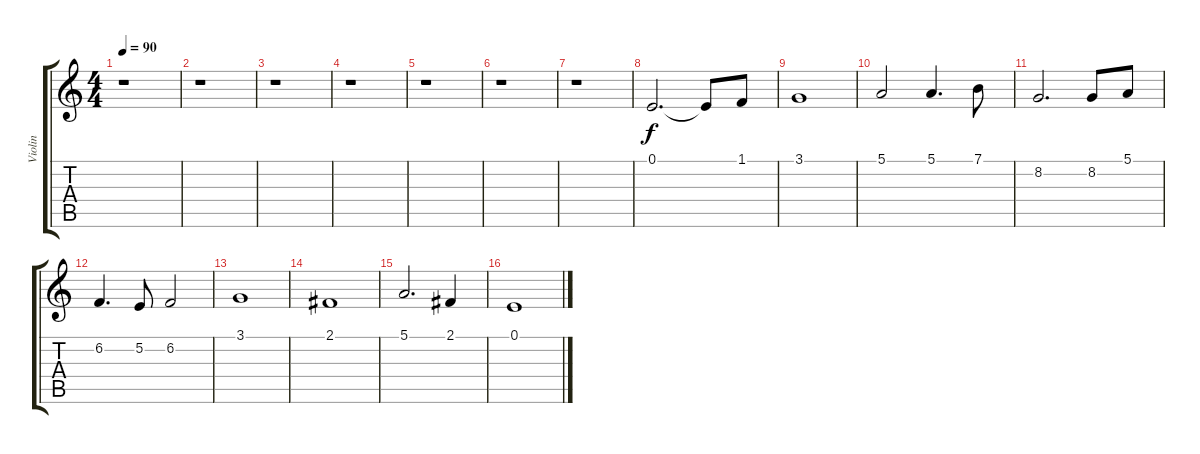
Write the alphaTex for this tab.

\track ("Violin" "Violin") {instrument violin}
\staff {score tabs}
\tuning (E4 B3 G3 D3 A2 E2) {hide}
\ts (4 4)
\tempo 90
\clef g2
\ks c
r.1{dy mf} |
r.1 |
r.1 |
r.1 |
r.1 |
r.1 |
r.1 |
0.1.2{d dy f} 0.1{t}.8 1.1.8 |
3.1.1 |
5.1.2 5.1.4{d} 7.1.8 |
8.2.2{d} 8.2.8 5.1.8 |
6.2.4{d} 5.2.8 6.2.2 |
3.1.1 |
2.1.1 |
5.1.2{d} 2.1.4 |
0.1.1
